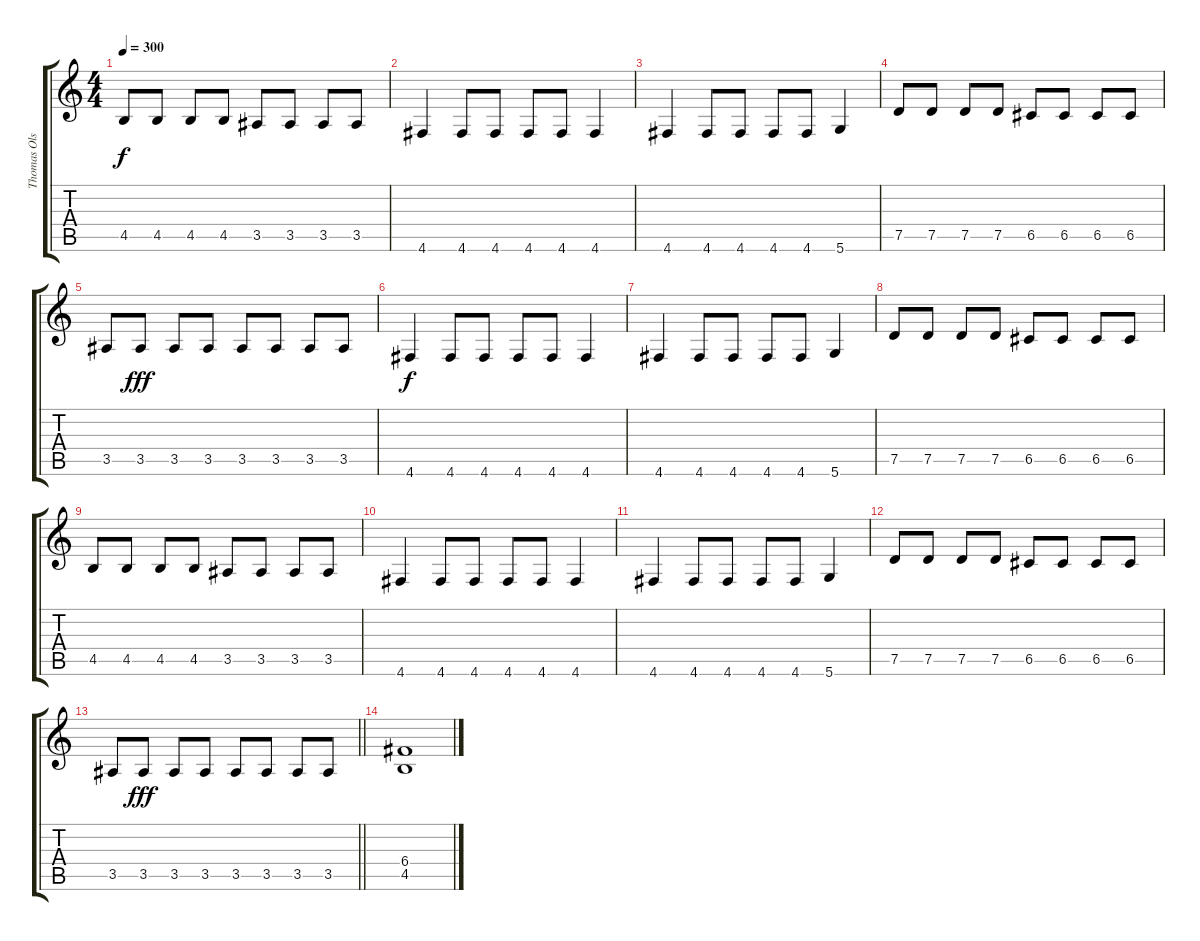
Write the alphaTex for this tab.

\track ("Thomas Olsson" "Thomas Ols") {instrument overdrivenguitar}
\staff {score tabs}
\tuning (D4 A3 F3 C3 G2 D2) {hide}
\ts (4 4)
\tempo 300
\clef g2
\ks c
4.5.8{dy f} 4.5.8 4.5.8 4.5.8 3.5.8 3.5.8 3.5.8 3.5.8 |
4.6.4 4.6.8 4.6.8 4.6.8 4.6.8 4.6.4 |
4.6.4 4.6.8 4.6.8 4.6.8 4.6.8 5.6.4 |
7.5.8 7.5.8 7.5.8 7.5.8 6.5.8 6.5.8 6.5.8 6.5.8 |
3.5.8 3.5.8{dy fff} 3.5.8 3.5.8 3.5.8 3.5.8 3.5.8 3.5.8 |
4.6.4{dy f} 4.6.8 4.6.8 4.6.8 4.6.8 4.6.4 |
4.6.4 4.6.8 4.6.8 4.6.8 4.6.8 5.6.4 |
7.5.8 7.5.8 7.5.8 7.5.8 6.5.8 6.5.8 6.5.8 6.5.8 |
4.5.8 4.5.8 4.5.8 4.5.8 3.5.8 3.5.8 3.5.8 3.5.8 |
4.6.4 4.6.8 4.6.8 4.6.8 4.6.8 4.6.4 |
4.6.4 4.6.8 4.6.8 4.6.8 4.6.8 5.6.4 |
7.5.8 7.5.8 7.5.8 7.5.8 6.5.8 6.5.8 6.5.8 6.5.8 |
\barLineRight lightlight
3.5.8 3.5.8{dy fff} 3.5.8 3.5.8 3.5.8 3.5.8 3.5.8 3.5.8 |
(6.4 4.5).1
